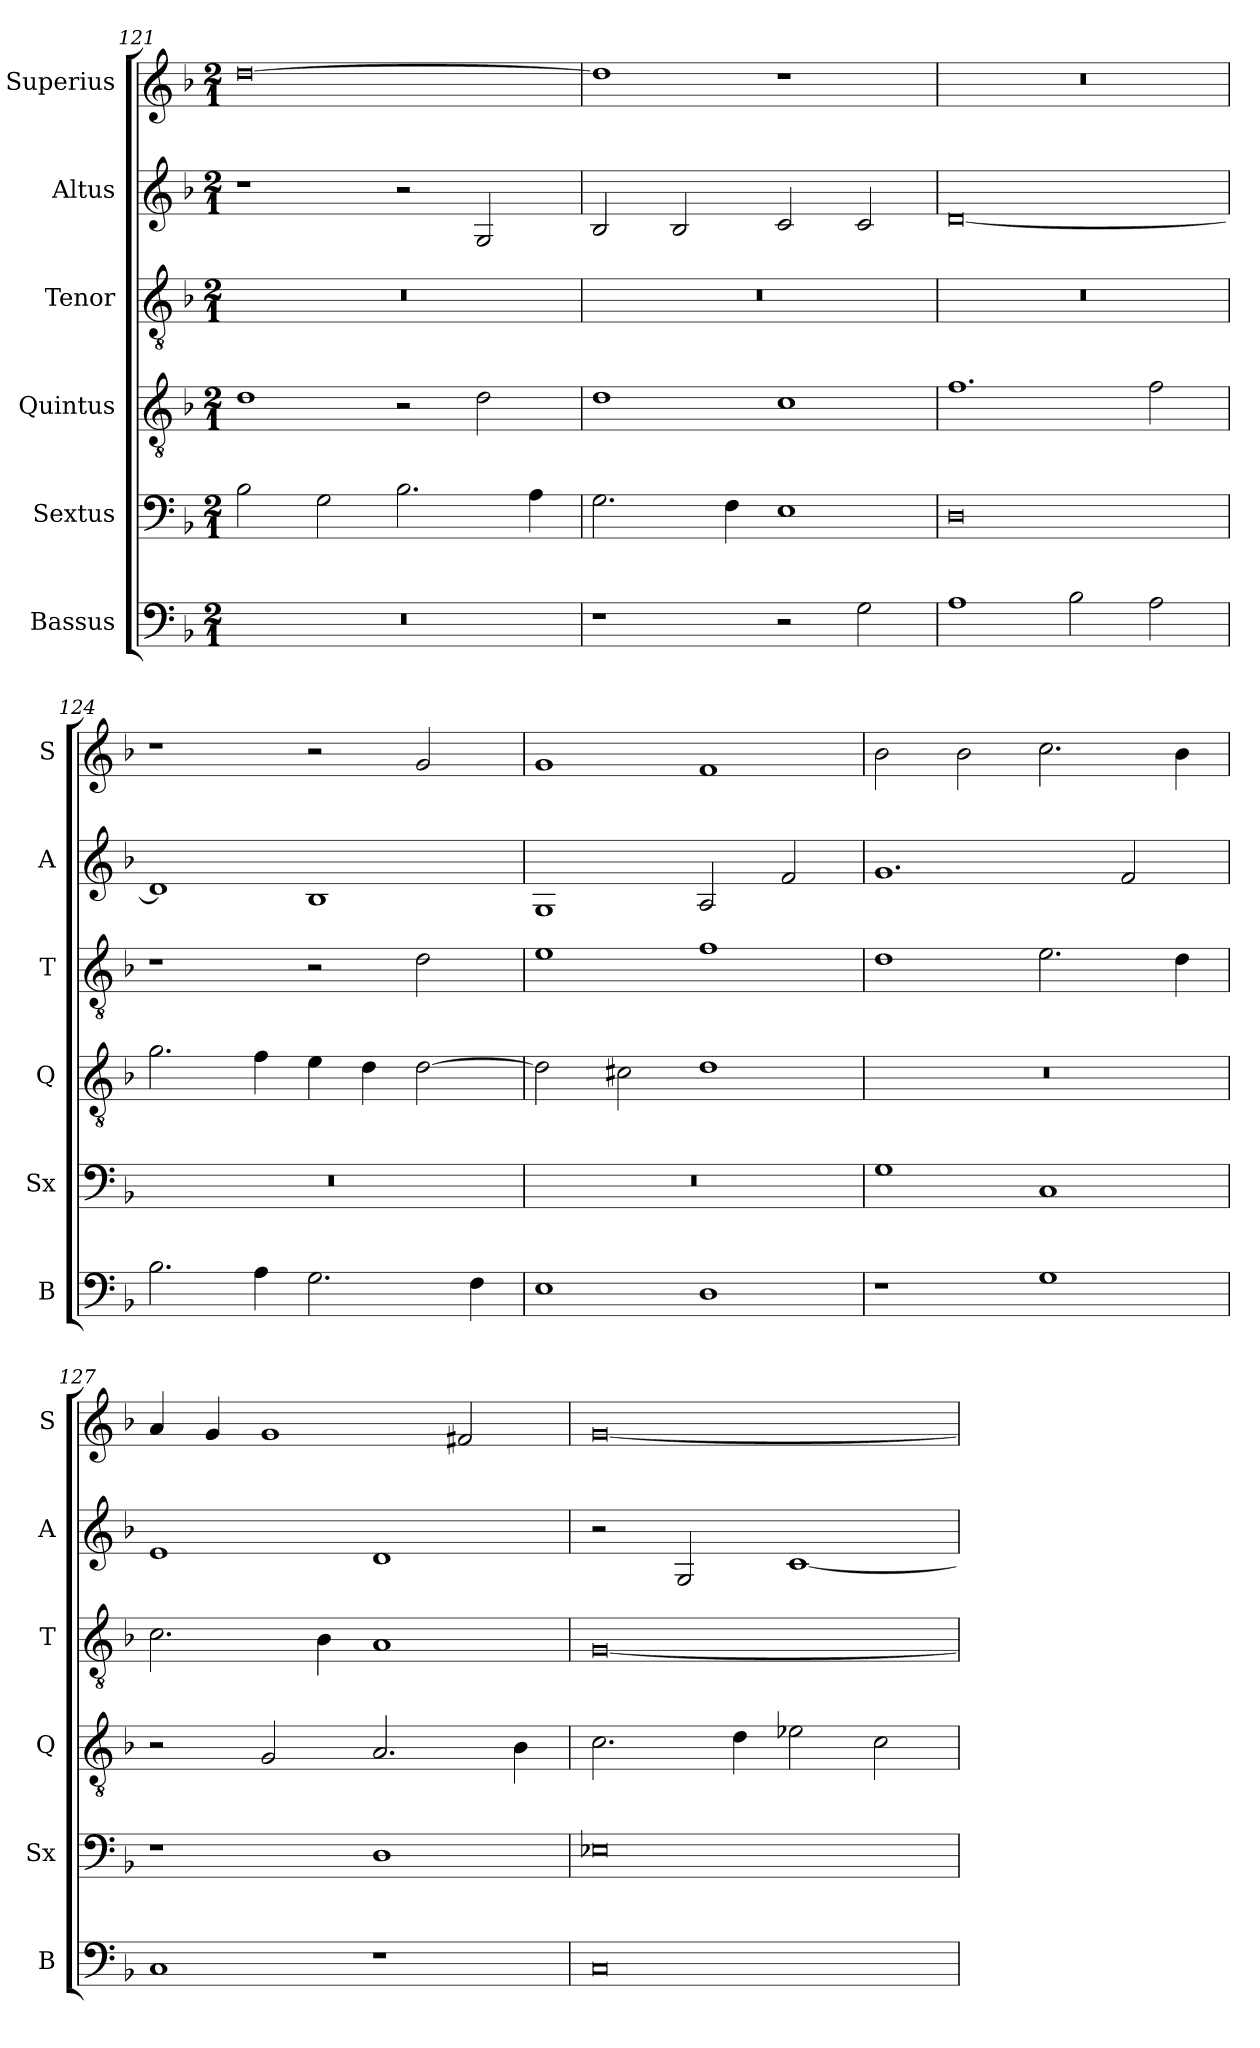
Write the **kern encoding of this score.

**kern	**kern	**kern	**kern	**kern	**kern
*part6	*part5	*part4	*part3	*part2	*part1
*staff6	*staff5	*staff4	*staff3	*staff2	*staff1
*I"Bassus	*I"Sextus	*I"Quintus	*I"Tenor	*I"Altus	*I"Superius
*I'B	*I'Sx	*I'Q	*I'T	*I'A	*I'S
*clefF4	*clefF4	*clefGv2	*clefGv2	*clefG2	*clefG2
*k[b-]	*k[b-]	*k[b-]	*k[b-]	*k[b-]	*k[b-]
*M2/1	*M2/1	*M2/1	*M2/1	*M2/1	*M2/1
=121	=121	=121	=121	=121	=121
0r	2B-\	1d	0r	1r	[0dd
.	2G\	.	.	.	.
.	2.B-\	2r	.	2r	.
.	.	2d\	.	2G/	.
.	4A\	.	.	.	.
=122	=122	=122	=122	=122	=122
1r	2.G\	1d	0r	2B-/	1dd]
.	.	.	.	2B-/	.
.	4F\	.	.	.	.
2r	1E	1c	.	2c/	1r
2G\	.	.	.	2c/	.
=123	=123	=123	=123	=123	=123
1A	0D	1.f	0r	[0d	0r
2B-\	.	.	.	.	.
2A\	.	2f\	.	.	.
=124	=124	=124	=124	=124	=124
2.B-\	0r	2.g\	1r	1d]	1r
4A\	.	4f\	.	.	.
2.G\	.	4e\	2r	1B-	2r
.	.	4d\	.	.	.
.	.	[2d\	2d\	.	2g/
4F\	.	.	.	.	.
=125	=125	=125	=125	=125	=125
1E	0r	2d\]	1e	1G	1g
.	.	2c#X\	.	.	.
1D	.	1d	1f	2A/	1f
.	.	.	.	2f/	.
=126	=126	=126	=126	=126	=126
1r	1G	0r	1d	1.g	2b-\
.	.	.	.	.	2b-\
1G	1C	.	2.e\	.	2.cc\
.	.	.	.	2f/	.
.	.	.	4d\	.	4b-\
=127	=127	=127	=127	=127	=127
1C	1r	2r	2.c\	1e	4a/
.	.	.	.	.	4g/
.	.	2G/	.	.	1g
.	.	.	4B-\	.	.
1r	1D	2.A/	1A	1d	.
.	.	.	.	.	2f#X/
.	.	4B-\	.	.	.
=128	=128	=128	=128	=128	=128
0C	0E-X	2.c\	[0G	2r	[0g
.	.	.	.	2G/	.
.	.	4d\	.	.	.
.	.	2e-X\	.	[1c	.
.	.	2c\	.	.	.
=	=	=	=	=	=
*-	*-	*-	*-	*-	*-
